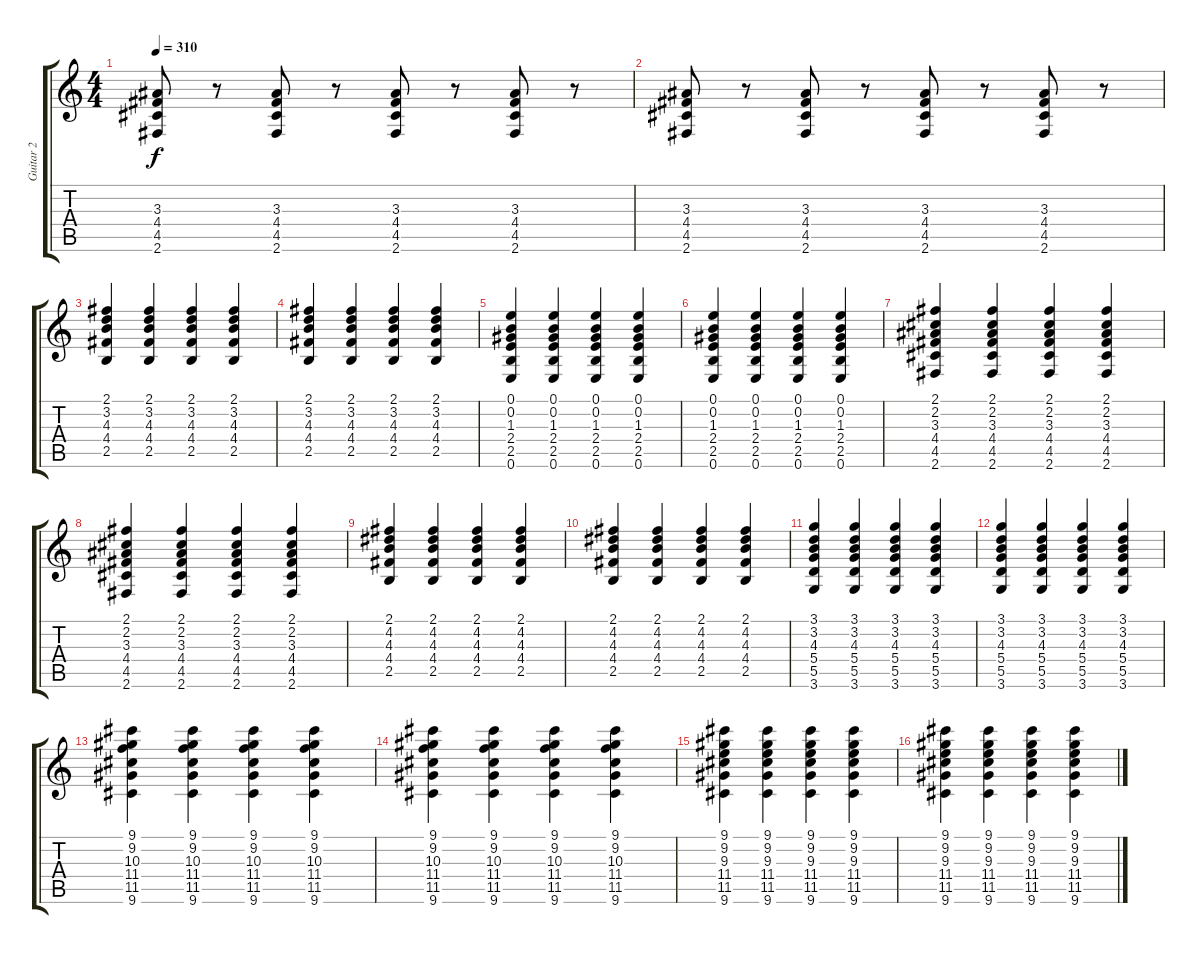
\track ("Guitar 2" "Guitar 2") {instrument electricguitarjazz}
\staff {score tabs}
\tuning (E4 B3 G3 D3 A2 E2) {hide}
\ts (4 4)
\tempo 310
\clef g2
\ks c
(3.3 4.4 4.5 2.6).8{dy f} r.8 (3.3 4.4 4.5 2.6).8 r.8 (3.3 4.4 4.5 2.6).8 r.8 (3.3 4.4 4.5 2.6).8 r.8 |
(3.3 4.4 4.5 2.6).8 r.8 (3.3 4.4 4.5 2.6).8 r.8 (3.3 4.4 4.5 2.6).8 r.8 (3.3 4.4 4.5 2.6).8 r.8 |
(2.1 3.2 4.3 4.4 2.5).4 (2.1 3.2 4.3 4.4 2.5).4 (2.1 3.2 4.3 4.4 2.5).4 (2.1 3.2 4.3 4.4 2.5).4 |
(2.1 3.2 4.3 4.4 2.5).4 (2.1 3.2 4.3 4.4 2.5).4 (2.1 3.2 4.3 4.4 2.5).4 (2.1 3.2 4.3 4.4 2.5).4 |
(0.1 0.2 1.3 2.4 2.5 0.6).4 (0.1 0.2 1.3 2.4 2.5 0.6).4 (0.1 0.2 1.3 2.4 2.5 0.6).4 (0.1 0.2 1.3 2.4 2.5 0.6).4 |
(0.1 0.2 1.3 2.4 2.5 0.6).4 (0.1 0.2 1.3 2.4 2.5 0.6).4 (0.1 0.2 1.3 2.4 2.5 0.6).4 (0.1 0.2 1.3 2.4 2.5 0.6).4 |
(2.1 2.2 3.3 4.4 4.5 2.6).4 (2.1 2.2 3.3 4.4 4.5 2.6).4 (2.1 2.2 3.3 4.4 4.5 2.6).4 (2.1 2.2 3.3 4.4 4.5 2.6).4 |
(2.1 2.2 3.3 4.4 4.5 2.6).4 (2.1 2.2 3.3 4.4 4.5 2.6).4 (2.1 2.2 3.3 4.4 4.5 2.6).4 (2.1 2.2 3.3 4.4 4.5 2.6).4 |
(2.1 4.2 4.3 4.4 2.5).4 (2.1 4.2 4.3 4.4 2.5).4 (2.1 4.2 4.3 4.4 2.5).4 (2.1 4.2 4.3 4.4 2.5).4 |
(2.1 4.2 4.3 4.4 2.5).4 (2.1 4.2 4.3 4.4 2.5).4 (2.1 4.2 4.3 4.4 2.5).4 (2.1 4.2 4.3 4.4 2.5).4 |
(3.1 3.2 4.3 5.4 5.5 3.6).4 (3.1 3.2 4.3 5.4 5.5 3.6).4 (3.1 3.2 4.3 5.4 5.5 3.6).4 (3.1 3.2 4.3 5.4 5.5 3.6).4 |
(3.1 3.2 4.3 5.4 5.5 3.6).4 (3.1 3.2 4.3 5.4 5.5 3.6).4 (3.1 3.2 4.3 5.4 5.5 3.6).4 (3.1 3.2 4.3 5.4 5.5 3.6).4 |
(9.1 9.2 10.3 11.4 11.5 9.6).4 (9.1 9.2 10.3 11.4 11.5 9.6).4 (9.1 9.2 10.3 11.4 11.5 9.6).4 (9.1 9.2 10.3 11.4 11.5 9.6).4 |
(9.1 9.2 10.3 11.4 11.5 9.6).4 (9.1 9.2 10.3 11.4 11.5 9.6).4 (9.1 9.2 10.3 11.4 11.5 9.6).4 (9.1 9.2 10.3 11.4 11.5 9.6).4 |
(9.1 9.2 9.3 11.4 11.5 9.6).4 (9.1 9.2 9.3 11.4 11.5 9.6).4 (9.1 9.2 9.3 11.4 11.5 9.6).4 (9.1 9.2 9.3 11.4 11.5 9.6).4 |
(9.1 9.2 9.3 11.4 11.5 9.6).4 (9.1 9.2 9.3 11.4 11.5 9.6).4 (9.1 9.2 9.3 11.4 11.5 9.6).4 (9.1 9.2 9.3 11.4 11.5 9.6).4
